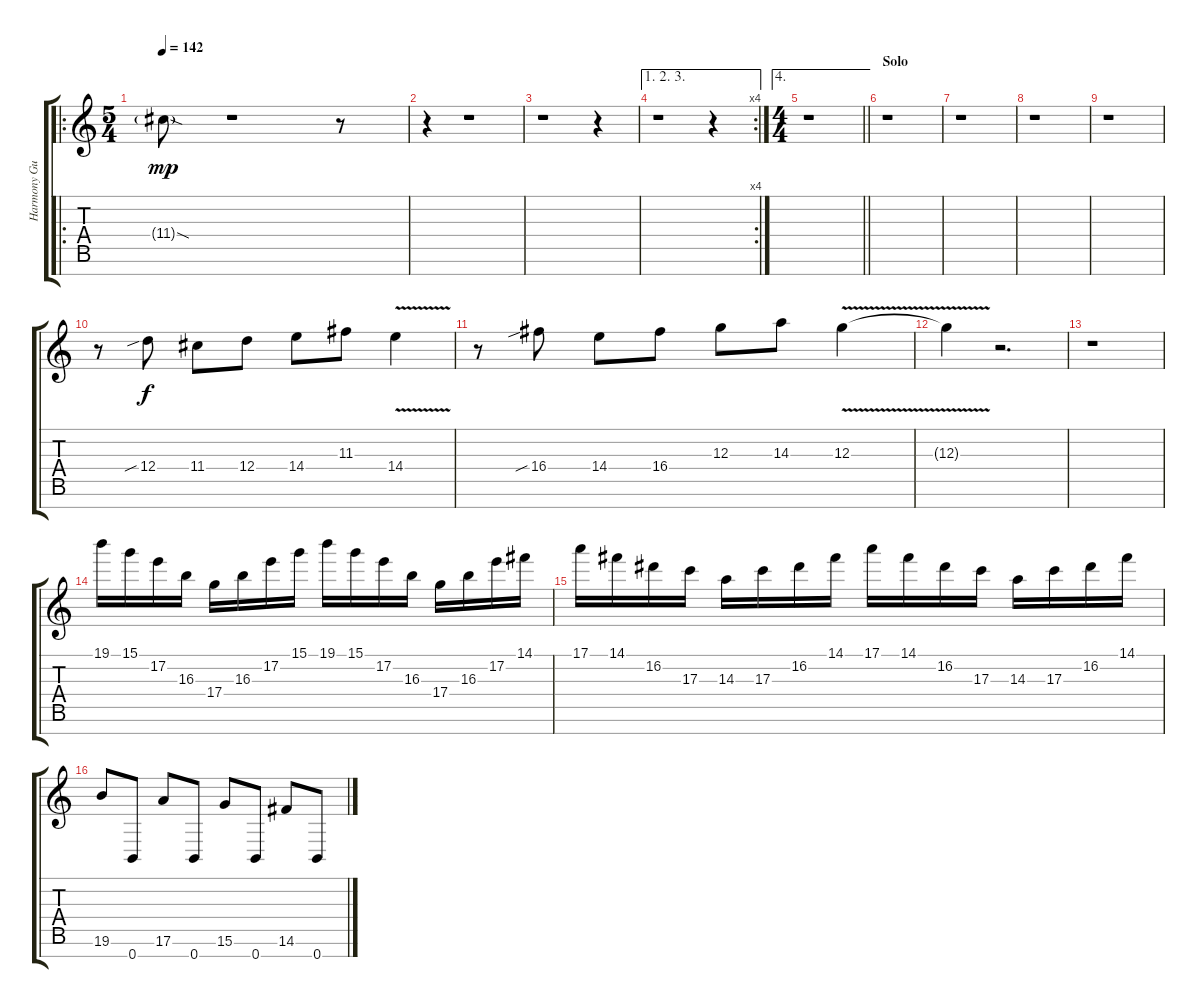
\track ("Harmony Guitar" "Harmony Gu") {instrument distortionguitar}
\staff {score tabs}
\tuning (E4 B3 G3 D3 A2 E2 B1) {hide}
\ro
\ts (5 4)
\tempo 142
\clef g2
\ks c
11.4{sod g}.8{dy mp} r.1 r.8 |
r.4 r.1 |
r.1 r.4 |
\ae (1 2 3)
\rc 4
r.1 r.4 |
\ae 4
\ts (4 4)
\barLineRight lightlight
r.1 |
\section ("" "Solo")
r.1 |
r.1 |
r.1 |
r.1 |
r.8 12.4{sib}.8{dy f} 11.4.8 12.4.8 14.4.8 11.3.8 14.4{v}.4 |
r.8 16.4{sib}.8 14.4.8 16.4.8 12.3.8 14.3.8 12.3{v}.4 |
12.3{v t}.4 r.2{d} |
r.1 |
19.1.16 15.1.16 17.2.16 16.3.16 17.4.16 16.3.16 17.2.16 15.1.16 19.1.16 15.1.16 17.2.16 16.3.16 17.4.16 16.3.16 17.2.16 14.1.16 |
17.1.16 14.1.16 16.2.16 17.3.16 14.3.16 17.3.16 16.2.16 14.1.16 17.1.16 14.1.16 16.2.16 17.3.16 14.3.16 17.3.16 16.2.16 14.1.16 |
19.6.8 0.7.8 17.6.8 0.7.8 15.6.8 0.7.8 14.6.8 0.7.8
